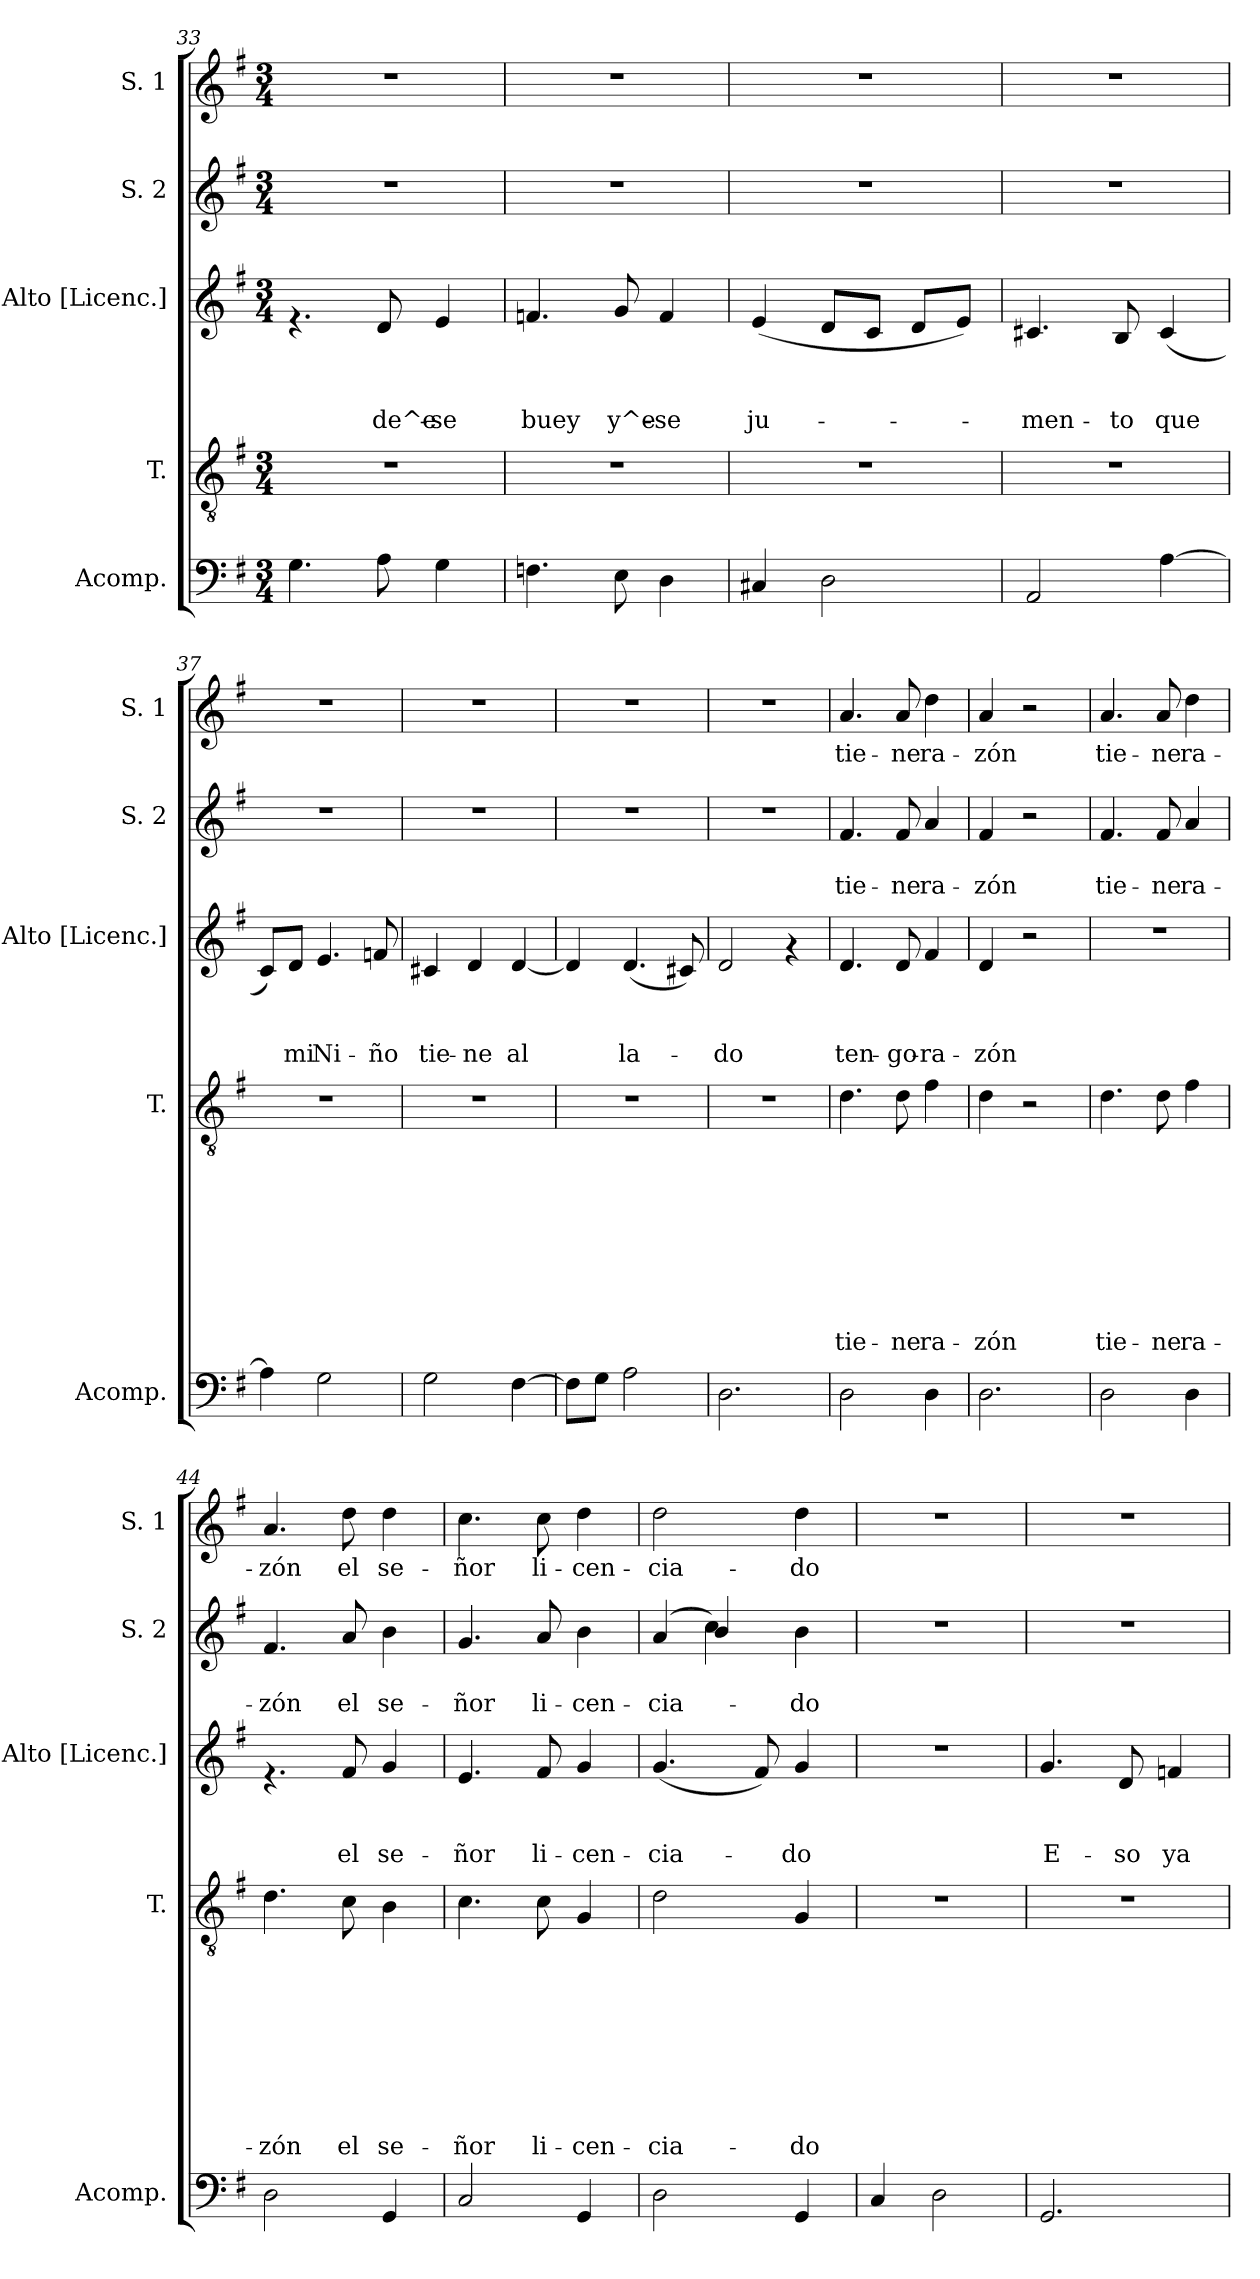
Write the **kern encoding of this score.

**kern	**kern	**text	**text	**text	**text	**text	**text	**text	**text	**text	**kern	**text	**text	**text	**kern	**text	**text	**kern	**text
*part5	*part4	*part4	*part4	*part4	*part4	*part4	*part4	*part4	*part4	*part4	*part3	*part3	*part3	*part3	*part2	*part2	*part2	*part1	*part1
*staff5	*staff4	*staff4	*staff4	*staff4	*staff4	*staff4	*staff4	*staff4	*staff4	*staff4	*staff3	*staff3	*staff3	*staff3	*staff2	*staff2	*staff2	*staff1	*staff1
*I"Acomp.	*I"T.	*	*	*	*	*	*	*	*	*	*I"Alto [Licenc.]	*	*	*	*I"S. 2	*	*	*I"S. 1	*
*I'Acomp.	*I'T.	*	*	*	*	*	*	*	*	*	*I'Alto [Licenc.]	*	*	*	*I'S. 2	*	*	*I'S. 1	*
*clefF4	*clefGv2	*	*	*	*	*	*	*	*	*	*clefG2	*	*	*	*clefG2	*	*	*clefG2	*
*k[f#]	*k[f#]	*	*	*	*	*	*	*	*	*	*k[f#]	*	*	*	*k[f#]	*	*	*k[f#]	*
*G:	*G:	*	*	*	*	*	*	*	*	*	*G:	*	*	*	*G:	*	*	*G:	*
*M3/4	*M3/4	*	*	*	*	*	*	*	*	*	*M3/4	*	*	*	*M3/4	*	*	*M3/4	*
=33	=33	=33	=33	=33	=33	=33	=33	=33	=33	=33	=33	=33	=33	=33	=33	=33	=33	=33	=33
4.G\	2.r	.	.	.	.	.	.	.	.	.	4.rf	.	.	.	2.r	.	.	2.r	.
!	!	!	!	!	!	!	!	!	!	!	!	!	!	!LO:LY:b	!	!	!	!	!
8A\	.	.	.	.	.	.	.	.	.	.	8d/	.	.	de^e-	.	.	.	.	.
!	!	!	!	!	!	!	!	!	!	!	!	!	!	!LO:LY:b	!	!	!	!	!
4G\	.	.	.	.	.	.	.	.	.	.	4e/	.	.	-se	.	.	.	.	.
=34	=34	=34	=34	=34	=34	=34	=34	=34	=34	=34	=34	=34	=34	=34	=34	=34	=34	=34	=34
!	!	!	!	!	!	!	!	!	!	!	!	!	!	!LO:LY:b	!	!	!	!	!
4.Fn\	2.r	.	.	.	.	.	.	.	.	.	4.fn/	.	.	buey	2.r	.	.	2.r	.
!	!	!	!	!	!	!	!	!	!	!	!	!	!	!LO:LY:b	!	!	!	!	!
8E\	.	.	.	.	.	.	.	.	.	.	8g/	.	.	y^e-	.	.	.	.	.
!	!	!	!	!	!	!	!	!	!	!	!	!	!	!LO:LY:b	!	!	!	!	!
4D\	.	.	.	.	.	.	.	.	.	.	4f/	.	.	-se	.	.	.	.	.
=35	=35	=35	=35	=35	=35	=35	=35	=35	=35	=35	=35	=35	=35	=35	=35	=35	=35	=35	=35
!	!	!	!	!	!	!	!	!	!	!	!	!	!	!LO:LY:b	!	!	!	!	!
4C#X/	2.r	.	.	.	.	.	.	.	.	.	(>4e/	.	.	ju-	2.r	.	.	2.r	.
2D\	.	.	.	.	.	.	.	.	.	.	8d/L	.	.	.	.	.	.	.	.
.	.	.	.	.	.	.	.	.	.	.	8c/J	.	.	.	.	.	.	.	.
.	.	.	.	.	.	.	.	.	.	.	8d/L	.	.	.	.	.	.	.	.
.	.	.	.	.	.	.	.	.	.	.	8e/J)	.	.	.	.	.	.	.	.
!!LO:LB:g=z
=36	=36	=36	=36	=36	=36	=36	=36	=36	=36	=36	=36	=36	=36	=36	=36	=36	=36	=36	=36
!	!	!	!	!	!	!	!	!	!	!	!	!	!	!LO:LY:b	!	!	!	!	!
2AA/	2.r	.	.	.	.	.	.	.	.	.	4.c#X/	.	.	-men-	2.r	.	.	2.r	.
!	!	!	!	!	!	!	!	!	!	!	!	!	!	!LO:LY:b	!	!	!	!	!
.	.	.	.	.	.	.	.	.	.	.	8B/	.	.	-to	.	.	.	.	.
!	!	!	!	!	!	!	!	!	!	!	!	!	!	!LO:LY:b	!	!	!	!	!
[>4A\	.	.	.	.	.	.	.	.	.	.	(>4c#/	.	.	que	.	.	.	.	.
=37	=37	=37	=37	=37	=37	=37	=37	=37	=37	=37	=37	=37	=37	=37	=37	=37	=37	=37	=37
4A\]	2.r	.	.	.	.	.	.	.	.	.	8c/L)	.	.	.	2.r	.	.	2.r	.
!	!	!	!	!	!	!	!	!	!	!	!	!	!	!LO:LY:b	!	!	!	!	!
.	.	.	.	.	.	.	.	.	.	.	8d/J	.	.	mi	.	.	.	.	.
!	!	!	!	!	!	!	!	!	!	!	!	!	!	!LO:LY:b	!	!	!	!	!
2G\	.	.	.	.	.	.	.	.	.	.	4.e/	.	.	Ni-	.	.	.	.	.
!	!	!	!	!	!	!	!	!	!	!	!	!	!	!LO:LY:b	!	!	!	!	!
.	.	.	.	.	.	.	.	.	.	.	8fn/	.	.	-ño	.	.	.	.	.
=38	=38	=38	=38	=38	=38	=38	=38	=38	=38	=38	=38	=38	=38	=38	=38	=38	=38	=38	=38
!	!	!	!	!	!	!	!	!	!	!	!	!	!	!LO:LY:b	!	!	!	!	!
2G\	2.r	.	.	.	.	.	.	.	.	.	4c#X/	.	.	tie-	2.r	.	.	2.r	.
!	!	!	!	!	!	!	!	!	!	!	!	!	!	!LO:LY:b	!	!	!	!	!
.	.	.	.	.	.	.	.	.	.	.	4d/	.	.	-ne	.	.	.	.	.
!	!	!	!	!	!	!	!	!	!	!	!	!	!	!LO:LY:b	!	!	!	!	!
[>4F#\	.	.	.	.	.	.	.	.	.	.	[>4d/	.	.	al	.	.	.	.	.
=39	=39	=39	=39	=39	=39	=39	=39	=39	=39	=39	=39	=39	=39	=39	=39	=39	=39	=39	=39
8F#\L]	2.r	.	.	.	.	.	.	.	.	.	4d/]	.	.	.	2.r	.	.	2.r	.
8G\J	.	.	.	.	.	.	.	.	.	.	.	.	.	.	.	.	.	.	.
!	!	!	!	!	!	!	!	!	!	!	!	!	!	!LO:LY:b	!	!	!	!	!
2A\	.	.	.	.	.	.	.	.	.	.	(>4.d/	.	.	la-	.	.	.	.	.
.	.	.	.	.	.	.	.	.	.	.	8c#X/)	.	.	.	.	.	.	.	.
=40	=40	=40	=40	=40	=40	=40	=40	=40	=40	=40	=40	=40	=40	=40	=40	=40	=40	=40	=40
!	!	!	!	!	!	!	!	!	!	!	!	!	!	!LO:LY:b	!	!	!	!	!
2.D\	2.r	.	.	.	.	.	.	.	.	.	2d/	.	.	-do	2.r	.	.	2.r	.
.	.	.	.	.	.	.	.	.	.	.	4rf	.	.	.	.	.	.	.	.
=41	=41	=41	=41	=41	=41	=41	=41	=41	=41	=41	=41	=41	=41	=41	=41	=41	=41	=41	=41
!	!	!	!	!	!	!	!	!	!	!LO:LY:b	!	!	!	!LO:LY:b	!	!	!LO:LY:b	!	!LO:LY:b
2D\	4.d\	.	.	.	.	.	.	.	.	tie-	4.d/	.	.	ten-	4.f#/	.	tie-	4.a/	tie-
!	!	!	!	!	!	!	!	!	!	!LO:LY:b	!	!	!	!LO:LY:b	!	!	!LO:LY:b	!	!LO:LY:b
.	8d\	.	.	.	.	.	.	.	.	-ne	8d/	.	.	-go-	8f#/	.	-ne	8a/	-ne
!	!	!	!	!	!	!	!	!	!	!LO:LY:b	!	!	!	!LO:LY:b	!	!	!LO:LY:b	!	!LO:LY:b
4D\	4f#\	.	.	.	.	.	.	.	.	ra-	4f#/	.	.	-ra-	4a/	.	ra-	4dd\	ra-
!!LO:PB:g=z
=42	=42	=42	=42	=42	=42	=42	=42	=42	=42	=42	=42	=42	=42	=42	=42	=42	=42	=42	=42
!	!	!	!	!	!	!	!	!	!	!LO:LY:b	!	!	!	!LO:LY:b	!	!	!LO:LY:b	!	!LO:LY:b
2.D\	4d\	.	.	.	.	.	.	.	.	-zón	4d/	.	.	-zón	4f#/	.	-zón	4a/	-zón
.	2r	.	.	.	.	.	.	.	.	.	2r	.	.	.	2r	.	.	2r	.
=43	=43	=43	=43	=43	=43	=43	=43	=43	=43	=43	=43	=43	=43	=43	=43	=43	=43	=43	=43
!	!	!	!	!	!	!	!	!	!	!LO:LY:b	!	!	!	!	!	!	!LO:LY:b	!	!LO:LY:b
2D\	4.d\	.	.	.	.	.	.	.	.	tie-	2.r	.	.	.	4.f#/	.	tie-	4.a/	tie-
!	!	!	!	!	!	!	!	!	!	!LO:LY:b	!	!	!	!	!	!	!LO:LY:b	!	!LO:LY:b
.	8d\	.	.	.	.	.	.	.	.	-ne	.	.	.	.	8f#/	.	-ne	8a/	-ne
!	!	!	!	!	!	!	!	!	!	!LO:LY:b	!	!	!	!	!	!	!LO:LY:b	!	!LO:LY:b
4D\	4f#\	.	.	.	.	.	.	.	.	ra-	.	.	.	.	4a/	.	ra-	4dd\	ra-
=44	=44	=44	=44	=44	=44	=44	=44	=44	=44	=44	=44	=44	=44	=44	=44	=44	=44	=44	=44
!	!	!	!	!	!	!	!	!	!	!LO:LY:b	!	!	!	!	!	!	!LO:LY:b	!	!LO:LY:b
2D\	4.d\	.	.	.	.	.	.	.	.	-zón	4.rf	.	.	.	4.f#/	.	-zón	4.a/	-zón
!	!	!	!	!	!	!	!	!	!	!LO:LY:b	!	!	!	!LO:LY:b	!	!	!LO:LY:b	!	!LO:LY:b
.	8c\	.	.	.	.	.	.	.	.	el	8f#/	.	.	el	8a/	.	el	8dd\	el
!	!	!	!	!	!	!	!	!	!	!LO:LY:b	!	!	!	!LO:LY:b	!	!	!LO:LY:b	!	!LO:LY:b
4GG/	4B\	.	.	.	.	.	.	.	.	se-	4g/	.	.	se-	4b\	.	se-	4dd\	se-
=45	=45	=45	=45	=45	=45	=45	=45	=45	=45	=45	=45	=45	=45	=45	=45	=45	=45	=45	=45
!	!	!	!	!	!	!	!	!	!	!LO:LY:b	!	!	!	!LO:LY:b	!	!	!LO:LY:b	!	!LO:LY:b
2C/	4.c\	.	.	.	.	.	.	.	.	-ñor	4.e/	.	.	-ñor	4.g/	.	-ñor	4.cc\	-ñor
!	!	!	!	!	!	!	!	!	!	!LO:LY:b	!	!	!	!LO:LY:b	!	!	!LO:LY:b	!	!LO:LY:b
.	8c\	.	.	.	.	.	.	.	.	li-	8f#/	.	.	li-	8a/	.	li-	8cc\	li-
!	!	!	!	!	!	!	!	!	!	!LO:LY:b	!	!	!	!LO:LY:b	!	!	!LO:LY:b	!	!LO:LY:b
4GG/	4G/	.	.	.	.	.	.	.	.	-cen-	4g/	.	.	-cen-	4b\	.	-cen-	4dd\	-cen-
=46	=46	=46	=46	=46	=46	=46	=46	=46	=46	=46	=46	=46	=46	=46	=46	=46	=46	=46	=46
!	!	!	!	!	!	!	!	!	!	!LO:LY:b	!	!	!	!LO:LY:b	!	!	!LO:LY:b	!	!LO:LY:b
*	*	*	*	*	*	*	*	*	*	*	*	*	*	*	*^	*	*	*	*
2D\	2d\	.	.	.	.	.	.	.	.	-cia-	(>4.g/	.	.	-cia-	(>4a/	4ryy	.	-cia-	2dd\	-cia-
.	.	.	.	.	.	.	.	.	.	.	.	.	.	.	4b/	4cc\)	.	.	.	.
.	.	.	.	.	.	.	.	.	.	.	8f#/)	.	.	.	.	.	.	.	.	.
!	!	!	!	!	!	!	!	!	!	!LO:LY:b	!	!	!	!LO:LY:b	!	!	!	!LO:LY:b	!	!LO:LY:b
4GG/	4G/	.	.	.	.	.	.	.	.	-do	4g/	.	.	-do	4b\	4ryy	.	-do	4dd\	-do
*	*	*	*	*	*	*	*	*	*	*	*	*	*	*	*v	*v	*	*	*	*
=47	=47	=47	=47	=47	=47	=47	=47	=47	=47	=47	=47	=47	=47	=47	=47	=47	=47	=47	=47
4C/	2.r	.	.	.	.	.	.	.	.	.	2.r	.	.	.	2.r	.	.	2.r	.
2D\	.	.	.	.	.	.	.	.	.	.	.	.	.	.	.	.	.	.	.
!!LO:LB:g=z
=48	=48	=48	=48	=48	=48	=48	=48	=48	=48	=48	=48	=48	=48	=48	=48	=48	=48	=48	=48
!	!	!	!	!	!	!	!	!	!	!	!	!	!	!LO:LY:b	!	!	!	!	!
2.GG/	2.r	.	.	.	.	.	.	.	.	.	4.g/	.	.	E-	2.r	.	.	2.r	.
!	!	!	!	!	!	!	!	!	!	!	!	!	!	!LO:LY:b	!	!	!	!	!
.	.	.	.	.	.	.	.	.	.	.	8d/	.	.	-so	.	.	.	.	.
!	!	!	!	!	!	!	!	!	!	!	!	!	!	!LO:LY:b	!	!	!	!	!
.	.	.	.	.	.	.	.	.	.	.	4fn/	.	.	ya	.	.	.	.	.
=	=	=	=	=	=	=	=	=	=	=	=	=	=	=	=	=	=	=	=
*-	*-	*-	*-	*-	*-	*-	*-	*-	*-	*-	*-	*-	*-	*-	*-	*-	*-	*-	*-
